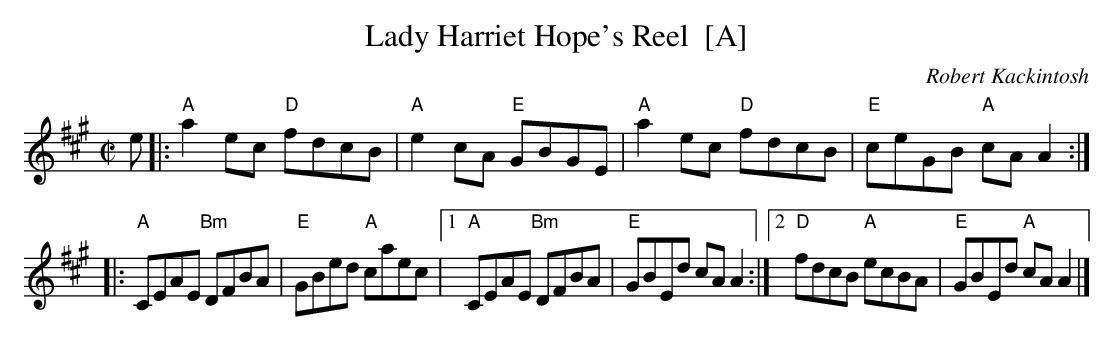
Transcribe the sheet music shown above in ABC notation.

X:1
T: Lady Harriet Hope's Reel  [A]
C: Robert Kackintosh
M: C|
L: 1/8
K: A
e \
|: "A"a2ec "D"fdcB | "A"e2cA "E"GBGE \
| "A"a2ec "D"fdcB | "E"ceGB "A"cAA2 :|
|: "A"CEAE "Bm"DFBA | "E"GBed "A"caec \
|1 "A"CEAE "Bm"DFBA | "E"GBEd cAA2 \
:|2 "D"fdcB "A"ecBA | "E"GBEd "A"cAA2 |]
